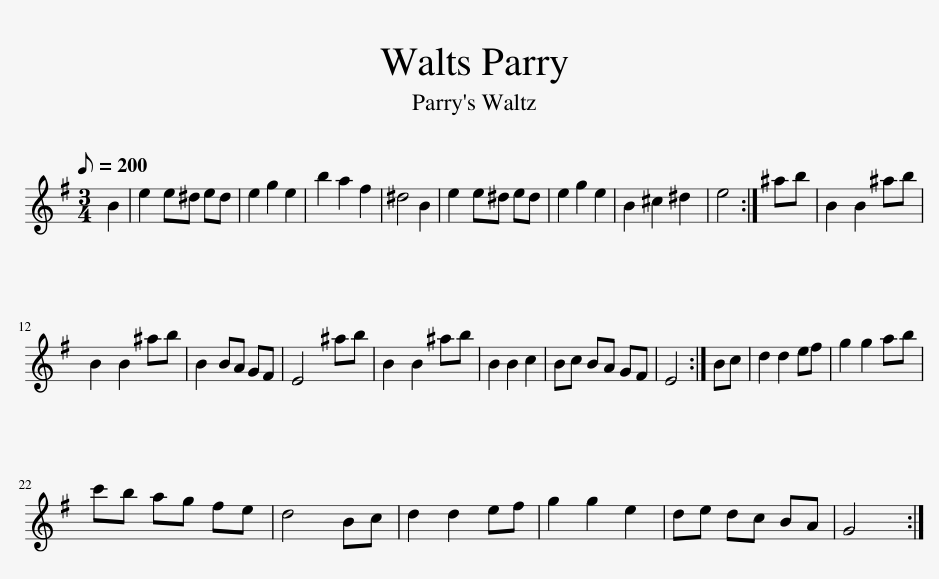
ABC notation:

X:1
L:1/8
Q:1/8=200
M:3/4
I:linebreak $
K:Emin
V:1 treble
V:1
 B2 | e2 e^d ed | e2 g2 e2 | b2 a2 f2 | ^d4 B2 | %5
 e2 e^d ed | e2 g2 e2 | B2 ^c2 ^d2 | e4 :| ^ab | %10
 B2 B2 ^ab |$ B2 B2 ^ab | B2 BA GF | E4 ^ab | B2 B2 ^ab | %15
 B2 B2 c2 | Bc BA GF | E4 :| Bc | d2 d2 ef | %20
 g2 g2 ab |$ c'b ag fe | d4 Bc | d2 d2 ef | g2 g2 e2 | %25
 de dc BA | G4 :| %27
